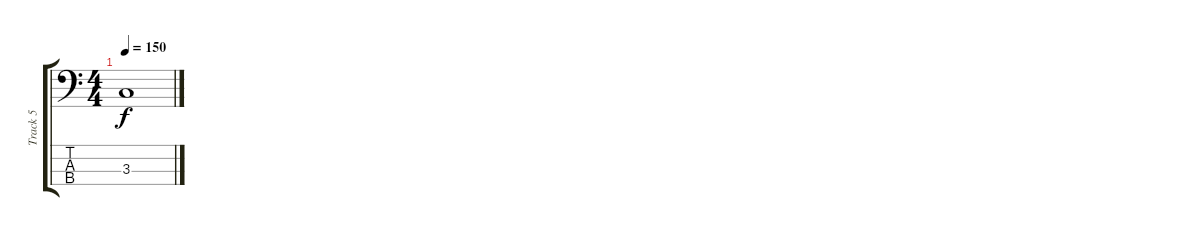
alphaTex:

\track ("Track 5" "Track 5") {instrument electricbassfinger}
\staff {score tabs}
\tuning (G2 D2 A1 E1) {hide}
\ts (4 4)
\tempo 150
\clef f4
\ks c
3.3{t}.1{dy f}
